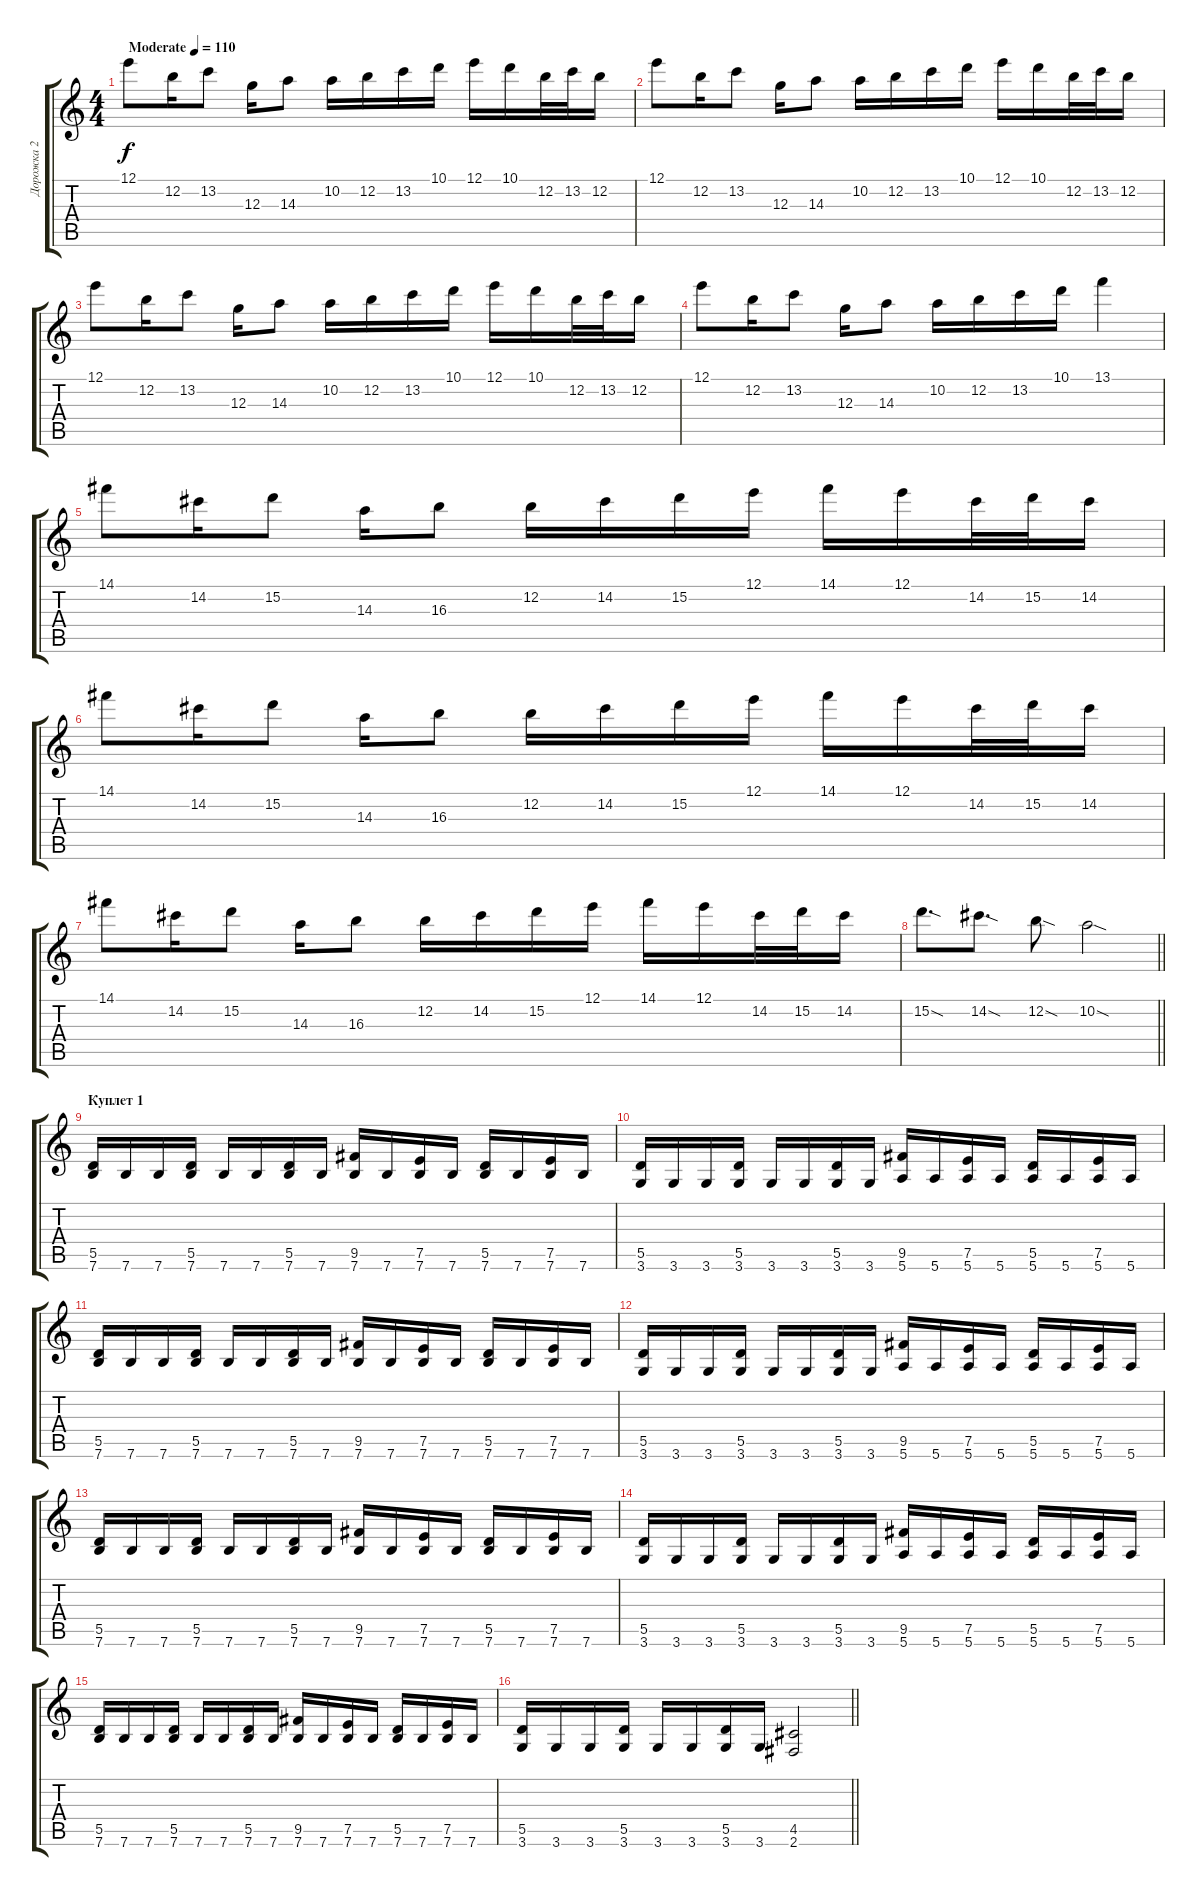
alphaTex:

\track ("Дорожка 2" "Дорожка 2") {instrument overdrivenguitar}
\staff {score tabs}
\tuning (E4 B3 G3 D3 A2 E2) {hide}
\ts (4 4)
\tempo (110 "Moderate")
\clef g2
\ks c
12.1.8{dy f instrument overdrivenguitar} 12.2.16 13.2.8 12.3.16 14.3.8 10.2.16 12.2.16 13.2.16 10.1.16 12.1.16 10.1.16 12.2.32 13.2.32 12.2.16 |
12.1.8 12.2.16 13.2.8 12.3.16 14.3.8 10.2.16 12.2.16 13.2.16 10.1.16 12.1.16 10.1.16 12.2.32 13.2.32 12.2.16 |
12.1.8 12.2.16 13.2.8 12.3.16 14.3.8 10.2.16 12.2.16 13.2.16 10.1.16 12.1.16 10.1.16 12.2.32 13.2.32 12.2.16 |
12.1.8 12.2.16 13.2.8 12.3.16 14.3.8 10.2.16 12.2.16 13.2.16 10.1.16 13.1.4 |
14.1.8 14.2.16 15.2.8 14.3.16 16.3.8 12.2.16 14.2.16 15.2.16 12.1.16 14.1.16 12.1.16 14.2.32 15.2.32 14.2.16 |
14.1.8 14.2.16 15.2.8 14.3.16 16.3.8 12.2.16 14.2.16 15.2.16 12.1.16 14.1.16 12.1.16 14.2.32 15.2.32 14.2.16 |
14.1.8 14.2.16 15.2.8 14.3.16 16.3.8 12.2.16 14.2.16 15.2.16 12.1.16 14.1.16 12.1.16 14.2.32 15.2.32 14.2.16 |
\barLineRight lightlight
15.2{sod}.8{d} 14.2{sod}.8{d} 12.2{sod}.8 10.2{sod}.2 |
\section ("" "Куплет 1")
(5.5 7.6).16 7.6.16 7.6.16 (5.5 7.6).16 7.6.16 7.6.16 (5.5 7.6).16 7.6.16 (9.5 7.6).16 7.6.16 (7.5 7.6).16 7.6.16 (5.5 7.6).16 7.6.16 (7.5 7.6).16 7.6.16 |
(5.5 3.6).16 3.6.16 3.6.16 (5.5 3.6).16 3.6.16 3.6.16 (5.5 3.6).16 3.6.16 (9.5 5.6).16 5.6.16 (7.5 5.6).16 5.6.16 (5.5 5.6).16 5.6.16 (7.5 5.6).16 5.6.16 |
(5.5 7.6).16 7.6.16 7.6.16 (5.5 7.6).16 7.6.16 7.6.16 (5.5 7.6).16 7.6.16 (9.5 7.6).16 7.6.16 (7.5 7.6).16 7.6.16 (5.5 7.6).16 7.6.16 (7.5 7.6).16 7.6.16 |
(5.5 3.6).16 3.6.16 3.6.16 (5.5 3.6).16 3.6.16 3.6.16 (5.5 3.6).16 3.6.16 (9.5 5.6).16 5.6.16 (7.5 5.6).16 5.6.16 (5.5 5.6).16 5.6.16 (7.5 5.6).16 5.6.16 |
(5.5 7.6).16 7.6.16 7.6.16 (5.5 7.6).16 7.6.16 7.6.16 (5.5 7.6).16 7.6.16 (9.5 7.6).16 7.6.16 (7.5 7.6).16 7.6.16 (5.5 7.6).16 7.6.16 (7.5 7.6).16 7.6.16 |
(5.5 3.6).16 3.6.16 3.6.16 (5.5 3.6).16 3.6.16 3.6.16 (5.5 3.6).16 3.6.16 (9.5 5.6).16 5.6.16 (7.5 5.6).16 5.6.16 (5.5 5.6).16 5.6.16 (7.5 5.6).16 5.6.16 |
(5.5 7.6).16 7.6.16 7.6.16 (5.5 7.6).16 7.6.16 7.6.16 (5.5 7.6).16 7.6.16 (9.5 7.6).16 7.6.16 (7.5 7.6).16 7.6.16 (5.5 7.6).16 7.6.16 (7.5 7.6).16 7.6.16 |
\barLineRight lightlight
(5.5 3.6).16 3.6.16 3.6.16 (5.5 3.6).16 3.6.16 3.6.16 (5.5 3.6).16 3.6.16 (4.5 2.6).2
